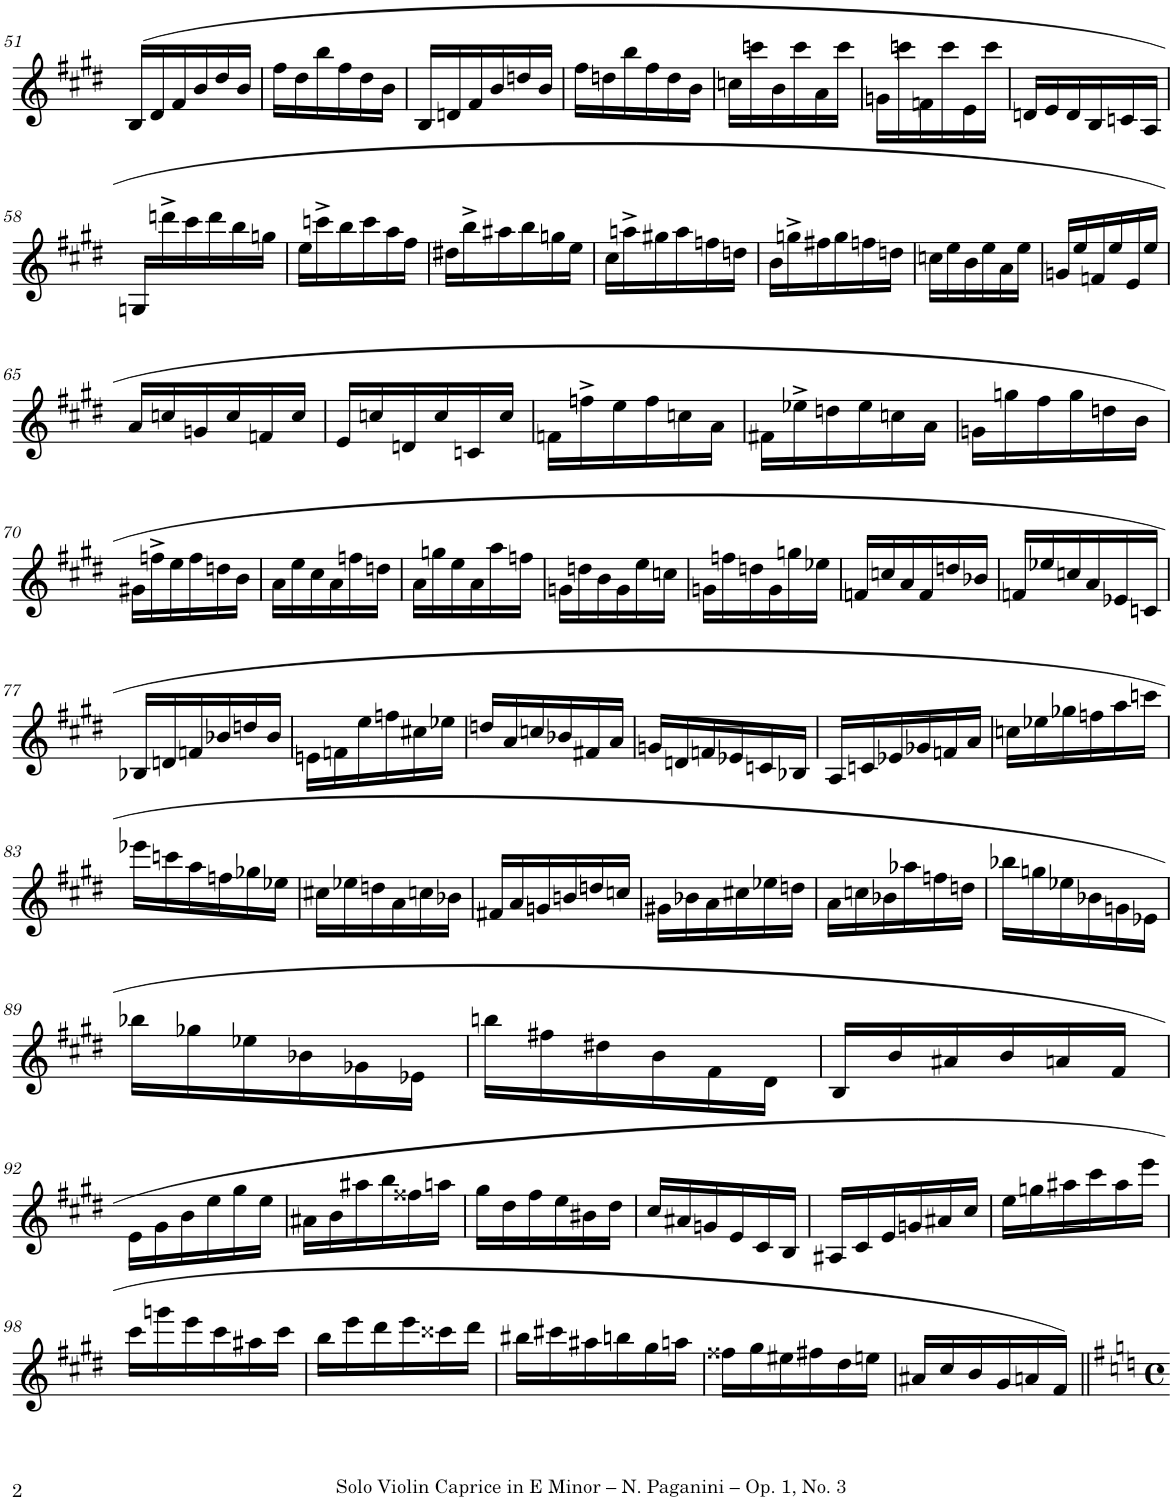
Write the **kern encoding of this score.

**kern
*part1
*staff1
*I"Violin
*I'Vln.
!!LO:PB:g=z
*clefG2
*k[f#c#g#d#]
*M3/8
=51
(16B/LL
16d#/
16f#/
16b/
16dd#/
16b/JJ
=52
16ff#\LL
16dd#\
16bb\
16ff#\
16dd#\
16b\JJ
=53
16B/LL
16dn/
16f#/
16b/
16ddn/
16b/JJ
=54
16ff#\LL
16ddn\
16bb\
16ff#\
16dd\
16b\JJ
=55
16ccn\LL
16cccn\
16b\
16ccc\
16a\
16ccc\JJ
=56
16gn\LL
16cccn\
16fn\
16ccc\
16e\
16ccc\JJ
=57
16dn/LL
16e/
16d/
16B/
16cn/
16A/JJ
!!LO:LB:g=z
=58
16Gn/LL
16dddn^\
16ccc#\
16ddd\
16bb\
16ggn\JJ
=59
16ee\LL
16cccn^\
16bb\
16ccc\
16aa\
16ff#\JJ
=60
16dd#X\LL
16bb^\
16aa#X\
16bb\
16ggn\
16ee\JJ
=61
16cc#\LL
16aan^\
16gg#X\
16aa\
16ffn\
16ddn\JJ
=62
16b\LL
16ggn^\
16ff#X\
16gg\
16ffn\
16ddn\JJ
=63
16ccn\LL
16ee\
16b\
16ee\
16a\
16ee\JJ
=64
16gn/LL
16ee/
16fn/
16ee/
16e/
16ee/JJ
!!LO:LB:g=z
=65
16a/LL
16ccn/
16gn/
16cc/
16fn/
16cc/JJ
=66
16e/LL
16ccn/
16dn/
16cc/
16cn/
16cc/JJ
=67
16fn\LL
16ffn^\
16ee\
16ff\
16ccn\
16a\JJ
=68
16f#X\LL
16ee-X^\
16ddn\
16ee-\
16ccn\
16a\JJ
=69
16gn\LL
16ggn\
16ff#\
16gg\
16ddn\
16b\JJ
!!LO:LB:g=z
=70
16g#X\LL
16ffn^\
16ee\
16ff\
16ddn\
16b\JJ
=71
16a\LL
16ee\
16cc#\
16a\
16ffn\
16ddn\JJ
=72
16a\LL
16ggn\
16ee\
16a\
16aa\
16ffn\JJ
=73
16gn\LL
16ddn\
16b\
16g\
16ee\
16ccn\JJ
=74
16gn\LL
16ffn\
16ddn\
16g\
16ggn\
16ee-X\JJ
=75
16fn/LL
16ccn/
16a/
16f/
16ddn/
16b-X/JJ
=76
16fn/LL
16ee-X/
16ccn/
16a/
16e-X/
16cn/JJ
!!LO:LB:g=z
=77
16B-X/LL
16dn/
16fn/
16b-X/
16ddn/
16b-/JJ
=78
16en\LL
16fn\
16ee\
16ffn\
16cc#X\
16ee-X\JJ
=79
16ddn/LL
16a/
16ccn/
16b-X/
16f#X/
16a/JJ
=80
16gn/LL
16dn/
16fn/
16e-X/
16cn/
16B-X/JJ
=81
16A/LL
16cn/
16e-X/
16g-X/
16fn/
16a/JJ
=82
16ccn\LL
16ee-X\
16gg-X\
16ffn\
16aa\
16cccn\JJ
!!LO:LB:g=z
=83
16eee-X\LL
16cccn\
16aa\
16ffn\
16gg-X\
16ee-X\JJ
=84
16cc#X\LL
16ee-X\
16ddn\
16a\
16ccn\
16b-X\JJ
=85
16f#X/LL
16a/
16gn/
16bn/
16ddn/
16ccn/JJ
=86
16g#X\LL
16b-X\
16a\
16cc#X\
16ee-X\
16ddn\JJ
=87
16a\LL
16ccn\
16b-X\
16aa-X\
16ffn\
16ddn\JJ
=88
16bb-X\LL
16ggn\
16ee-X\
16b-X\
16gn\
16e-X\JJ
!!LO:LB:g=z
=89
16bb-X\LL
16gg-X\
16ee-X\
16b-X\
16g-X\
16e-X\JJ
=90
16bbn\LL
16ff#X\
16dd#X\
16b\
16f#\
16d#\JJ
=91
16B/LL
16b/
16a#X/
16b/
16an/
16f#/JJ
!!LO:LB:g=z
=92
16e\LL
16g#\
16b\
16ee\
16gg#\
16ee\JJ
=93
16a#X\LL
16b\
16aa#X\
16bb\
16ff##X\
16aan\JJ
=94
16gg#\LL
16dd#\
16ff#\
16ee\
16b#X\
16dd#\JJ
=95
16cc#/LL
16a#X/
16gn/
16e/
16c#/
16B/JJ
=96
16A#X/LL
16c#/
16e/
16gn/
16a#X/
16cc#/JJ
=97
16ee\LL
16ggn\
16aa#X\
16ccc#\
16aa#\
16eee\JJ
!!LO:LB:g=z
=98
16ccc#\LL
16gggn\
16eee\
16ccc#\
16aa#X\
16ccc#\JJ
=99
16bb\LL
16eee\
16ddd#\
16eee\
16ccc##X\
16ddd#\JJ
=100
16bb#X\LL
16ccc#X\
16aa#X\
16bbn\
16gg#\
16aan\JJ
=101
16ff##X\LL
16gg#\
16ee#X\
16ff#X\
16dd#\
16een\JJ
=102
16a#X/LL
16cc#/
16b/
16g#/
16an/
16f#/JJ)
=||
*-
